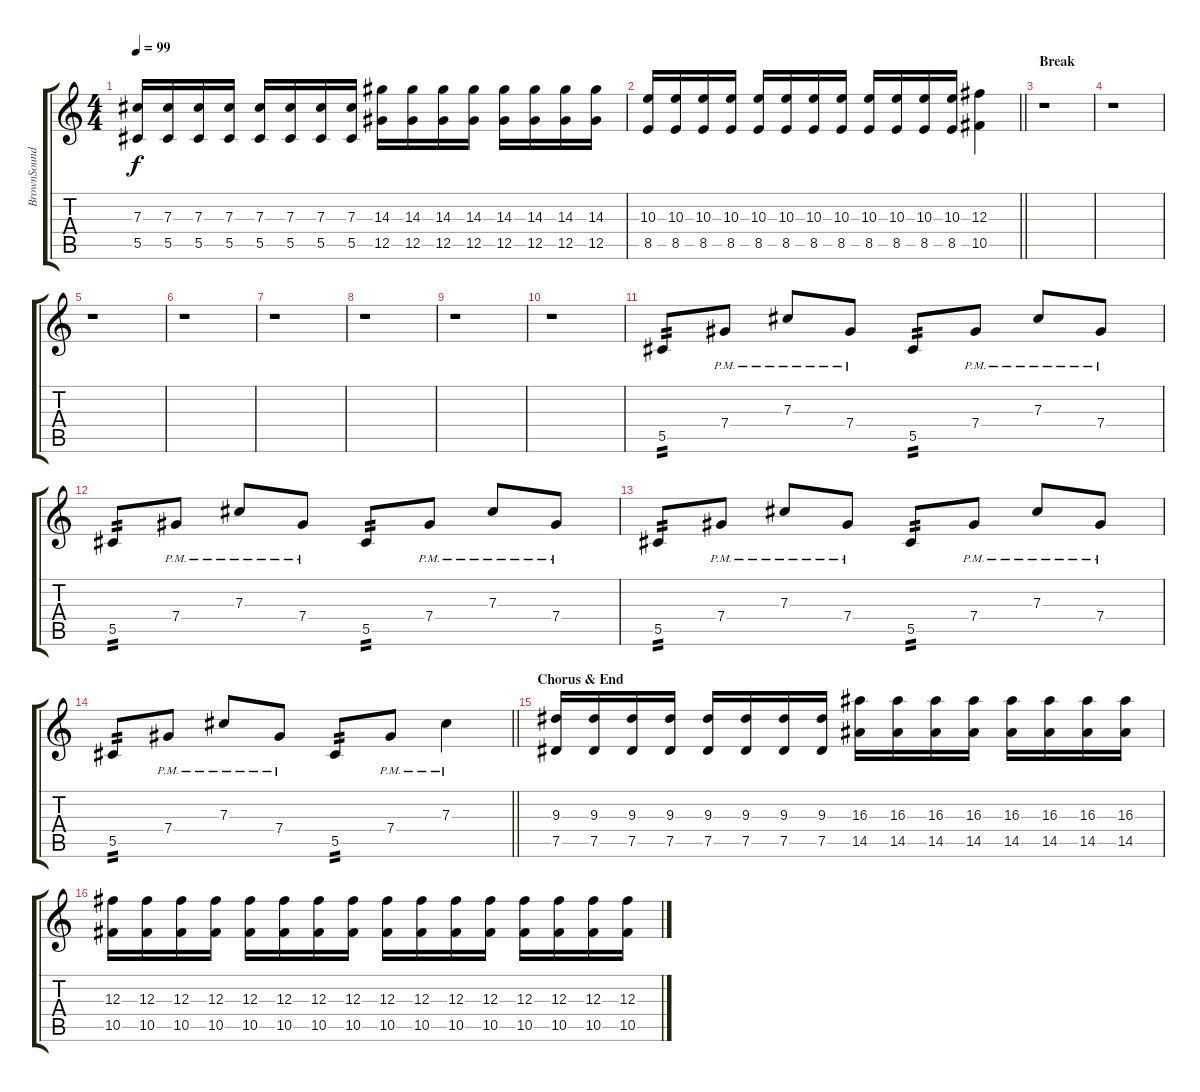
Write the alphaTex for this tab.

\track ("BrownSound" "BrownSound") {instrument distortionguitar}
\staff {score tabs}
\tuning (Eb4 Bb3 Gb3 Db3 Ab2 Db2) {hide}
\ts (4 4)
\tempo 99
\clef g2
\ks c
(7.3 5.5).16{dy f} (7.3 5.5).16 (7.3 5.5).16 (7.3 5.5).16 (7.3 5.5).16 (7.3 5.5).16 (7.3 5.5).16 (7.3 5.5).16 (14.3 12.5).16 (14.3 12.5).16 (14.3 12.5).16 (14.3 12.5).16 (14.3 12.5).16 (14.3 12.5).16 (14.3 12.5).16 (14.3 12.5).16 |
\barLineRight lightlight
(10.3 8.5).16 (10.3 8.5).16 (10.3 8.5).16 (10.3 8.5).16 (10.3 8.5).16 (10.3 8.5).16 (10.3 8.5).16 (10.3 8.5).16 (10.3 8.5).16 (10.3 8.5).16 (10.3 8.5).16 (10.3 8.5).16 (12.3 10.5).4 |
\section ("" "Break")
r.1 |
r.1 |
r.1 |
r.1 |
r.1 |
r.1 |
r.1 |
r.1 |
5.5.8{tp 2 volume 14} 7.4{pm}.8 7.3{pm}.8 7.4{pm}.8 5.5.8{tp 2} 7.4{pm}.8 7.3{pm}.8 7.4{pm}.8 |
5.5.8{tp 2} 7.4{pm}.8 7.3{pm}.8 7.4{pm}.8 5.5.8{tp 2} 7.4{pm}.8 7.3{pm}.8 7.4{pm}.8 |
5.5.8{tp 2} 7.4{pm}.8 7.3{pm}.8 7.4{pm}.8 5.5.8{tp 2} 7.4{pm}.8 7.3{pm}.8 7.4{pm}.8 |
\barLineRight lightlight
5.5.8{tp 2} 7.4{pm}.8 7.3{pm}.8 7.4{pm}.8 5.5.8{tp 2} 7.4{pm}.8 7.3{pm}.4 |
\section ("" "Chorus & End")
(9.3 7.5).16{volume 10} (9.3 7.5).16 (9.3 7.5).16 (9.3 7.5).16 (9.3 7.5).16 (9.3 7.5).16 (9.3 7.5).16 (9.3 7.5).16 (16.3 14.5).16 (16.3 14.5).16 (16.3 14.5).16 (16.3 14.5).16 (16.3 14.5).16 (16.3 14.5).16 (16.3 14.5).16 (16.3 14.5).16 |
(12.3 10.5).16 (12.3 10.5).16 (12.3 10.5).16 (12.3 10.5).16 (12.3 10.5).16 (12.3 10.5).16 (12.3 10.5).16 (12.3 10.5).16 (12.3 10.5).16 (12.3 10.5).16 (12.3 10.5).16 (12.3 10.5).16 (12.3 10.5).16 (12.3 10.5).16 (12.3 10.5).16 (12.3 10.5).16
